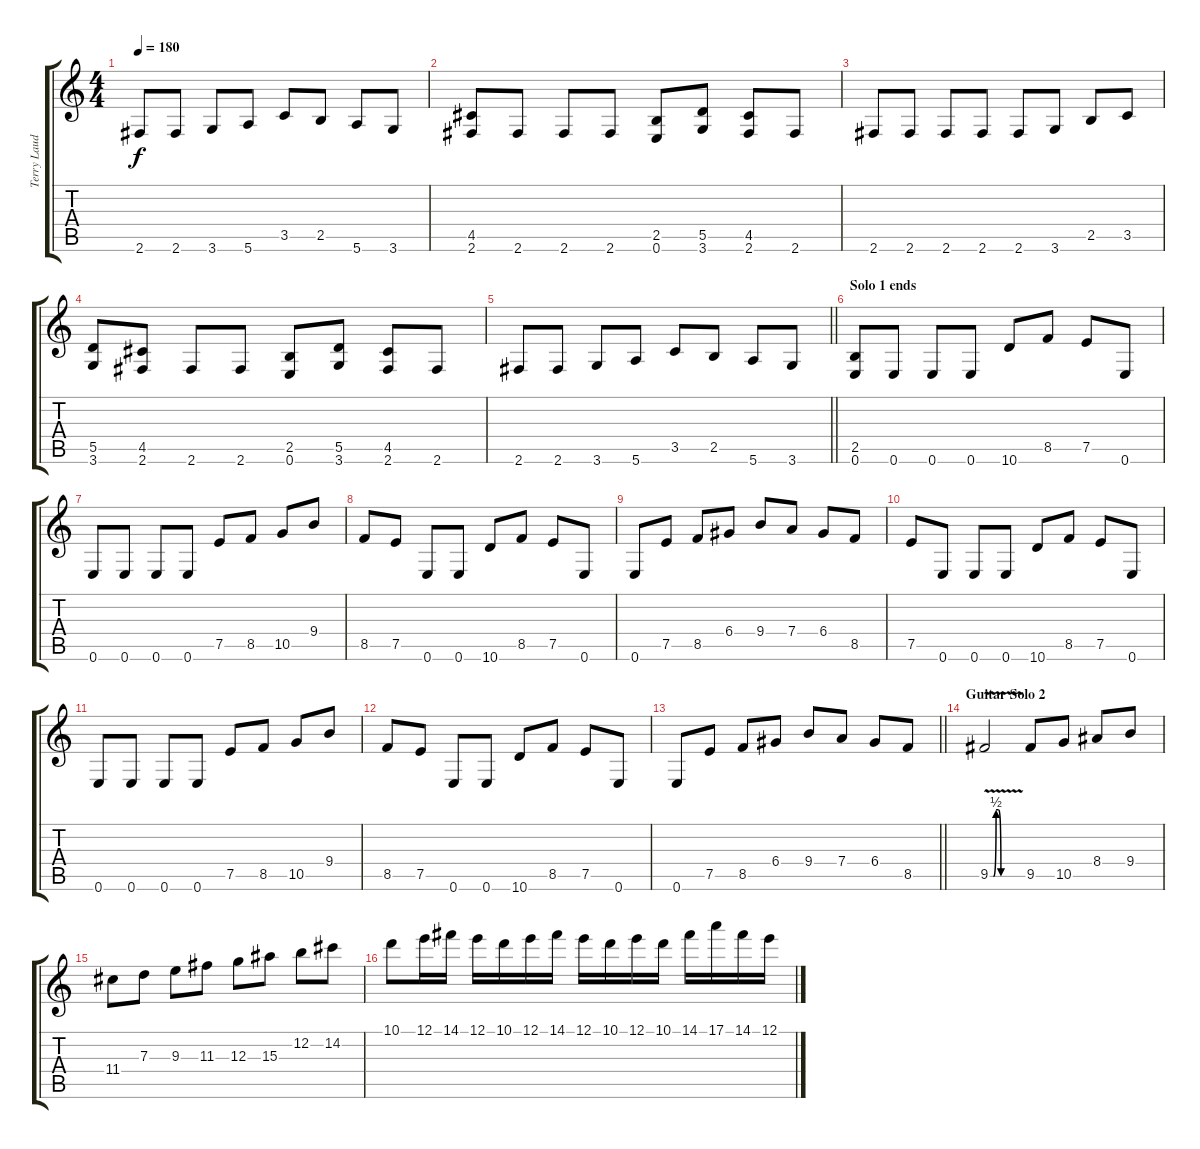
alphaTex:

\track ("Terry Lauderdale" "Terry Laud") {instrument distortionguitar}
\staff {score tabs}
\tuning (E4 B3 G3 D3 A2 E2) {hide}
\ts (4 4)
\tempo 180
\clef g2
\ks c
2.6.8{dy f} 2.6.8 3.6.8 5.6.8 3.5.8 2.5.8 5.6.8 3.6.8 |
(4.5 2.6).8 2.6.8 2.6.8 2.6.8 (2.5 0.6).8 (5.5 3.6).8 (4.5 2.6).8 2.6.8 |
2.6.8 2.6.8 2.6.8 2.6.8 2.6.8 3.6.8 2.5.8 3.5.8 |
(5.5 3.6).8 (4.5 2.6).8 2.6.8 2.6.8 (2.5 0.6).8 (5.5 3.6).8 (4.5 2.6).8 2.6.8 |
\barLineRight lightlight
2.6.8 2.6.8 3.6.8 5.6.8 3.5.8 2.5.8 5.6.8 3.6.8 |
\section ("" "Solo 1 ends")
(2.5 0.6).8 0.6.8 0.6.8 0.6.8 10.6.8 8.5.8 7.5.8 0.6.8 |
0.6.8 0.6.8 0.6.8 0.6.8 7.5.8 8.5.8 10.5.8 9.4.8 |
8.5.8 7.5.8 0.6.8 0.6.8 10.6.8 8.5.8 7.5.8 0.6.8 |
0.6.8 7.5.8 8.5.8 6.4.8 9.4.8 7.4.8 6.4.8 8.5.8 |
7.5.8 0.6.8 0.6.8 0.6.8 10.6.8 8.5.8 7.5.8 0.6.8 |
0.6.8 0.6.8 0.6.8 0.6.8 7.5.8 8.5.8 10.5.8 9.4.8 |
8.5.8 7.5.8 0.6.8 0.6.8 10.6.8 8.5.8 7.5.8 0.6.8 |
\barLineRight lightlight
0.6.8 7.5.8 8.5.8 6.4.8 9.4.8 7.4.8 6.4.8 8.5.8 |
\section ("" "Guitar Solo 2")
9.5{be (custom 0 0 6 0 11 2 15 2 20 0 60 0) v}.2 9.5.8 10.5.8 8.4.8 9.4.8 |
11.4.8 7.3.8 9.3.8 11.3.8 12.3.8 15.3.8 12.2.8 14.2.8 |
10.1.8 12.1.16 14.1.16 12.1.16 10.1.16 12.1.16 14.1.16 12.1.16 10.1.16 12.1.16 10.1.16 14.1.16 17.1.16 14.1.16 12.1.16
